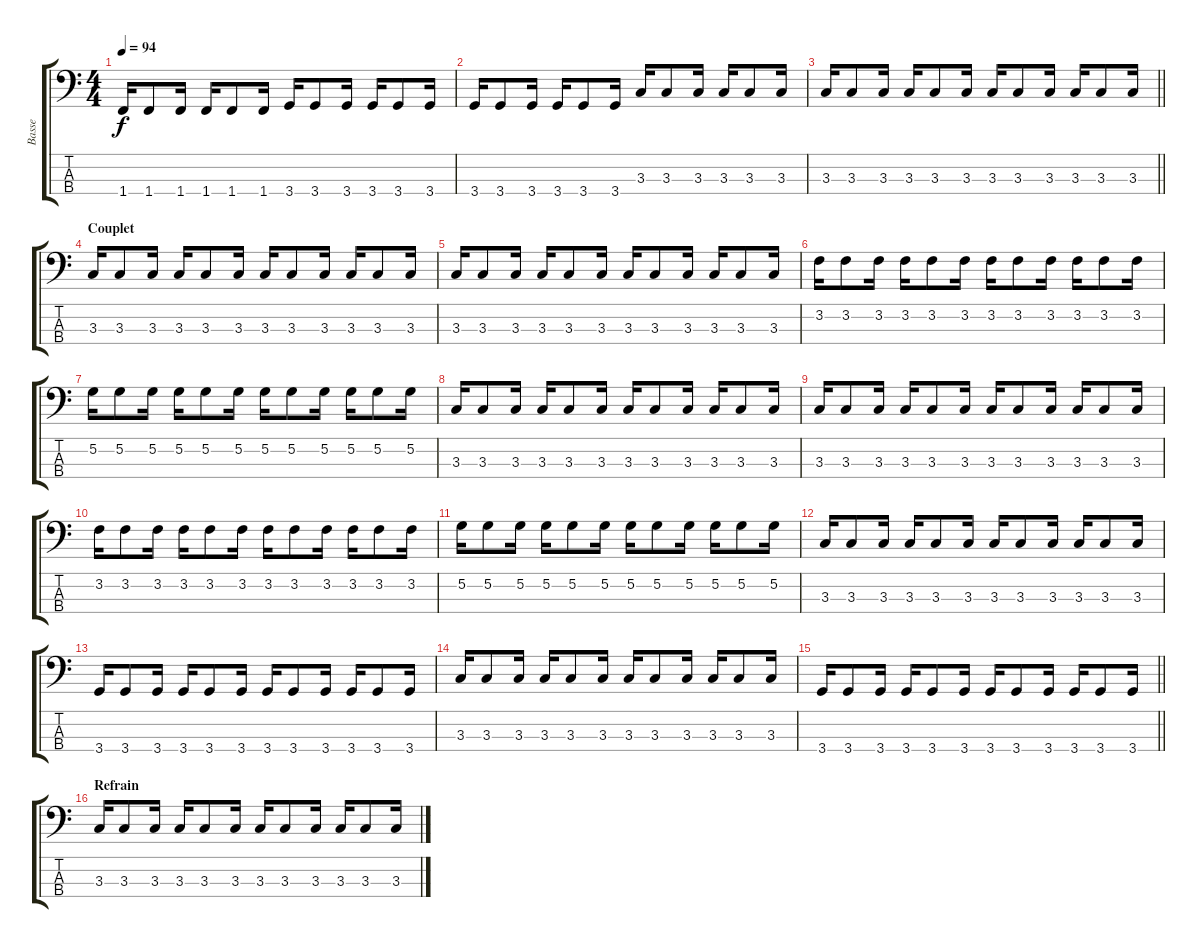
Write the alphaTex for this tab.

\track ("Basse" "Basse") {instrument electricbassfinger}
\staff {score tabs}
\tuning (G2 D2 A1 E1) {hide}
\ts (4 4)
\tempo 94
\clef f4
\ks c
1.4.16{dy f} 1.4.8 1.4.16 1.4.16 1.4.8 1.4.16 3.4.16 3.4.8 3.4.16 3.4.16 3.4.8 3.4.16 |
3.4.16 3.4.8 3.4.16 3.4.16 3.4.8 3.4.16 3.3.16 3.3.8 3.3.16 3.3.16 3.3.8 3.3.16 |
\barLineRight lightlight
3.3.16 3.3.8 3.3.16 3.3.16 3.3.8 3.3.16 3.3.16 3.3.8 3.3.16 3.3.16 3.3.8 3.3.16 |
\section ("" "Couplet")
3.3.16 3.3.8 3.3.16 3.3.16 3.3.8 3.3.16 3.3.16 3.3.8 3.3.16 3.3.16 3.3.8 3.3.16 |
3.3.16 3.3.8 3.3.16 3.3.16 3.3.8 3.3.16 3.3.16 3.3.8 3.3.16 3.3.16 3.3.8 3.3.16 |
3.2.16 3.2.8 3.2.16 3.2.16 3.2.8 3.2.16 3.2.16 3.2.8 3.2.16 3.2.16 3.2.8 3.2.16 |
5.2.16 5.2.8 5.2.16 5.2.16 5.2.8 5.2.16 5.2.16 5.2.8 5.2.16 5.2.16 5.2.8 5.2.16 |
3.3.16 3.3.8 3.3.16 3.3.16 3.3.8 3.3.16 3.3.16 3.3.8 3.3.16 3.3.16 3.3.8 3.3.16 |
3.3.16 3.3.8 3.3.16 3.3.16 3.3.8 3.3.16 3.3.16 3.3.8 3.3.16 3.3.16 3.3.8 3.3.16 |
3.2.16 3.2.8 3.2.16 3.2.16 3.2.8 3.2.16 3.2.16 3.2.8 3.2.16 3.2.16 3.2.8 3.2.16 |
5.2.16 5.2.8 5.2.16 5.2.16 5.2.8 5.2.16 5.2.16 5.2.8 5.2.16 5.2.16 5.2.8 5.2.16 |
3.3.16 3.3.8 3.3.16 3.3.16 3.3.8 3.3.16 3.3.16 3.3.8 3.3.16 3.3.16 3.3.8 3.3.16 |
3.4.16 3.4.8 3.4.16 3.4.16 3.4.8 3.4.16 3.4.16 3.4.8 3.4.16 3.4.16 3.4.8 3.4.16 |
3.3.16 3.3.8 3.3.16 3.3.16 3.3.8 3.3.16 3.3.16 3.3.8 3.3.16 3.3.16 3.3.8 3.3.16 |
\barLineRight lightlight
3.4.16 3.4.8 3.4.16 3.4.16 3.4.8 3.4.16 3.4.16 3.4.8 3.4.16 3.4.16 3.4.8 3.4.16 |
\section ("" "Refrain")
3.3.16 3.3.8 3.3.16 3.3.16 3.3.8 3.3.16 3.3.16 3.3.8 3.3.16 3.3.16 3.3.8 3.3.16
